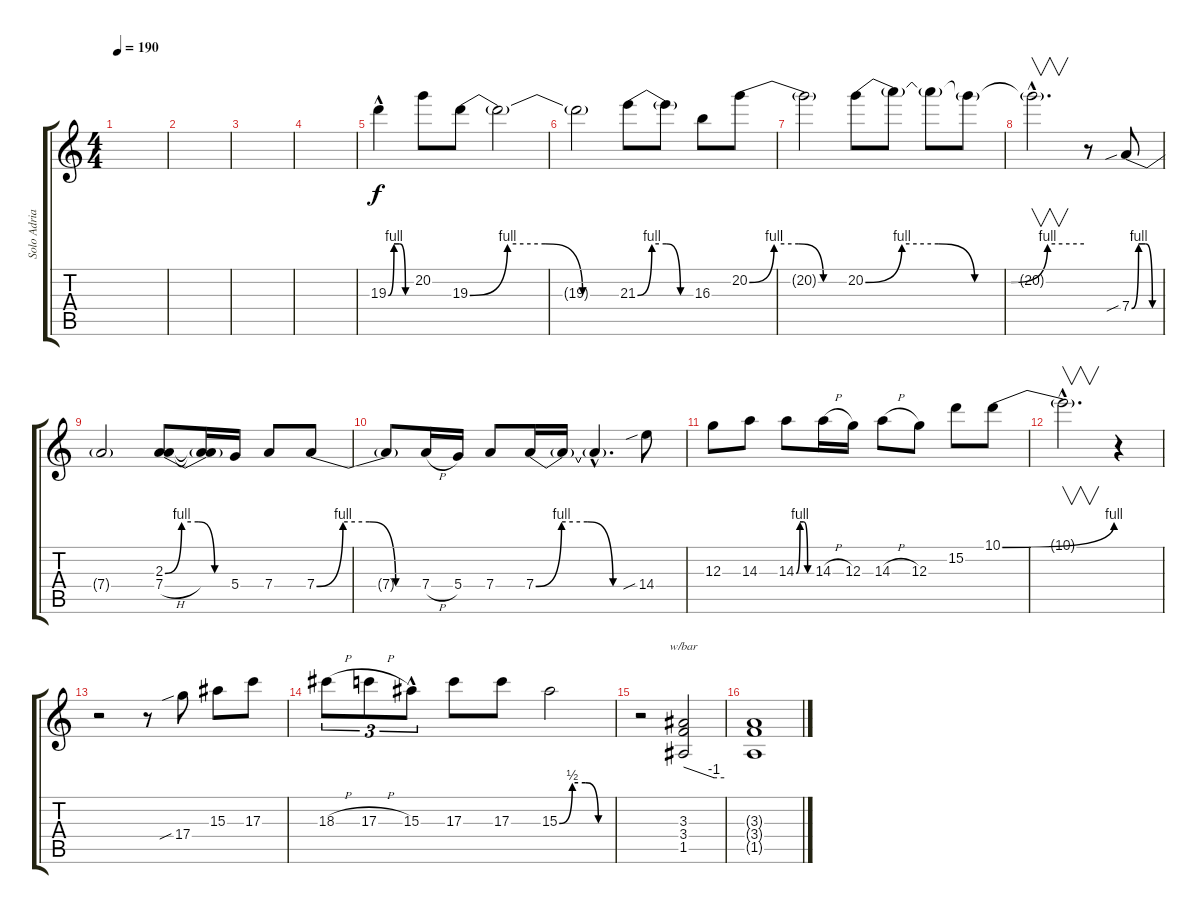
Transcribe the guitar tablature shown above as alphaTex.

\track ("Solo Adrian Smith" "Solo Adria") {instrument overdrivenguitar}
\staff {score tabs}
\tuning (E4 B3 G3 D3 A2 E2) {hide}
\ts (4 4)
\tempo 190
\clef g2
\ks c
|
|
|
|
19.3{be (custom 0 0 15 4 30 4 45 0 60 0) hac}.4 20.2.8 19.3{be (custom 0 0 15 4 30 4 45 0 60 0)}.8 19.3{t}.2 |
19.3{t}.2 21.3{be (custom 0 0 15 4 30 4 45 0 60 0)}.8 21.3{t}.8 16.3.8 20.2{be (custom 0 0 15 4 30 4 45 0 60 0)}.8 |
20.2{t}.2 20.2{be (custom 0 0 10 4 20 4 30 0 40 0 50 4 60 4)}.8 20.2{t}.8 20.2{t}.8 20.2{t}.8 |
20.2{hac t}.2{v d} r.8 7.4{be (custom 0 0 15 4 30 4 45 0 60 0) sib}.8 |
7.4{t}.2 (2.3{be (custom 0 0 15 4 30 4 45 0 60 0)} 7.4{h}).8 (2.3{t} 7.4{t}).16 5.4.16 7.4.8 7.4{be (custom 0 0 15 4 30 4 45 0 60 0)}.8 |
7.4{t}.8 7.4{h}.16 5.4.16 7.4.8 7.4{be (custom 0 0 15 4 30 4 45 0 60 0)}.16 7.4{t}.16 7.4{hac t}.4{d} 14.4{sib}.8 |
12.3.8 14.3.8 14.3{be (custom 0 0 15 4 30 4 45 0 60 0)}.8 14.3{h}.16 12.3.16 14.3{h}.8 12.3.8 15.2.8 10.1{be (bend 0 0 60 4)}.8 |
10.1{hac t}.2{v d} r.4 |
r.2 r.8 17.4{sib}.8 15.3.8 17.3.8 |
18.3{h}.8{tu (3 2)} 17.3{h}.8{tu (3 2)} 15.3{hac}.8{tu (3 2)} 17.3.8 17.3.8 15.3{be (custom 0 0 15 2 30 2 45 0 60 0)}.2 |
r.2 (3.3 3.4 1.5).2{tbe (custom default 0 0 45 -4 60 -4)} |
(3.3{t} 3.4{t} 1.5{t}).1
